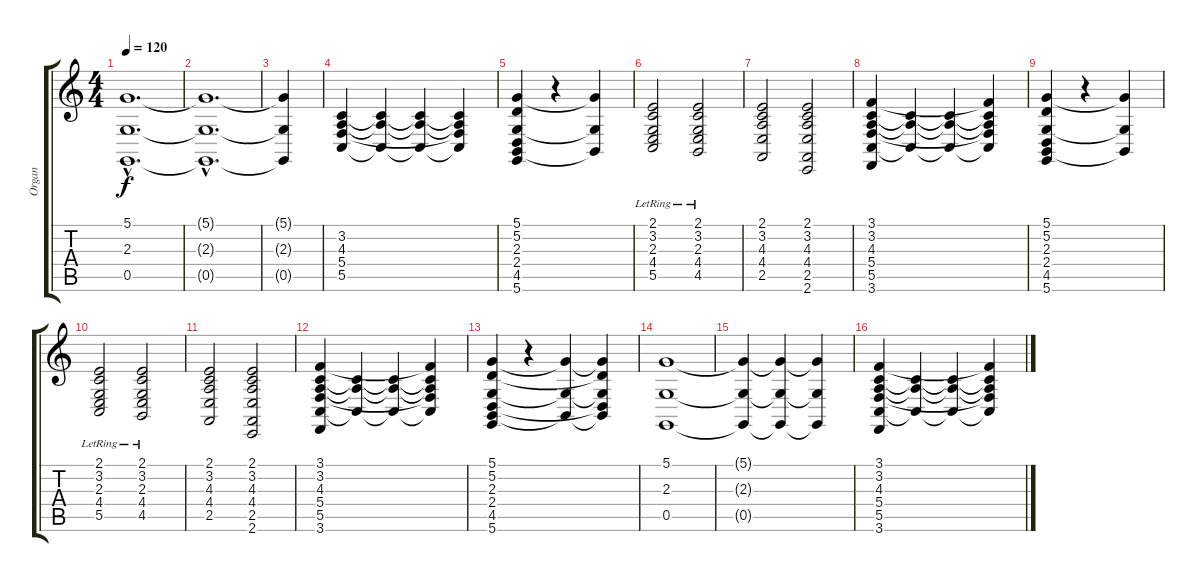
\track ("Organ" "Organ") {instrument drawbarorgan}
\staff {score tabs}
\tuning (D4 A3 F3 C3 G2 D2) {hide}
\ts (4 4)
\tempo 120
\clef g2
\ks c
(5.1{hac t} 2.3{hac t} 0.5{hac t}).1{d dy f} |
(5.1{hac t} 2.3{hac t} 0.5{hac t}).1{d} |
(5.1{t} 2.3{t} 0.5{t}).4 |
(3.2 4.3 5.4 5.5).4 (3.2{t} 4.3{t} 5.5{t}).4 (3.2{t} 4.3{t} 5.5{t}).4 (3.2{t} 4.3{t} 5.4{t} 5.5{t}).4 |
(5.1 5.2 2.3 2.4 4.5 5.6).4 r.4 (5.1{t} 2.3{t} 4.5{t}).4 |
(2.1 3.2 2.3 4.4 5.5{lr}).2 (2.1 3.2 2.3 4.4 4.5{lr}).2 |
(2.1 3.2 4.3 4.4 2.5).2 (2.1 3.2 4.3 4.4 2.5 2.6).2 |
(3.1 3.2 4.3 5.4 5.5 3.6).4 (3.2{t} 4.3{t} 5.5{t}).4 (3.2{t} 4.3{t} 5.5{t}).4 (3.1{t} 3.2{t} 4.3{t} 5.4{t} 5.5{t}).4 |
(5.1 5.2 2.3 2.4 4.5 5.6).4 r.4 (5.1{t} 2.3{t} 4.5{t}).4 |
(2.1 3.2 2.3 4.4 5.5{lr}).2 (2.1 3.2 2.3 4.4 4.5{lr}).2 |
(2.1 3.2 4.3 4.4 2.5).2 (2.1 3.2 4.3 4.4 2.5 2.6).2 |
(3.1 3.2 4.3 5.4 5.5 3.6).4 (3.2{t} 4.3{t} 5.5{t}).4 (3.2{t} 4.3{t} 5.5{t}).4 (3.1{t} 3.2{t} 4.3{t} 5.4{t} 5.5{t}).4 |
(5.1 5.2 2.3 2.4 4.5 5.6).4 r.4 (5.1{t} 2.3{t} 4.5{t}).4 (5.1{t} 5.2{t} 2.3{t} 2.4{t} 4.5{t}).4 |
(5.1 2.3 0.5).1{volume 13} |
(5.1{t} 2.3{t} 0.5{t}).4 (5.1{t} 2.3{t} 0.5{t}).4 (5.1{t} 2.3{t} 0.5{t}).4 |
(3.1 3.2 4.3 5.4 5.5 3.6).4 (3.2{t} 4.3{t} 5.5{t}).4 (3.2{t} 4.3{t} 5.5{t}).4 (3.1{t} 3.2{t} 4.3{t} 5.4{t} 5.5{t}).4
